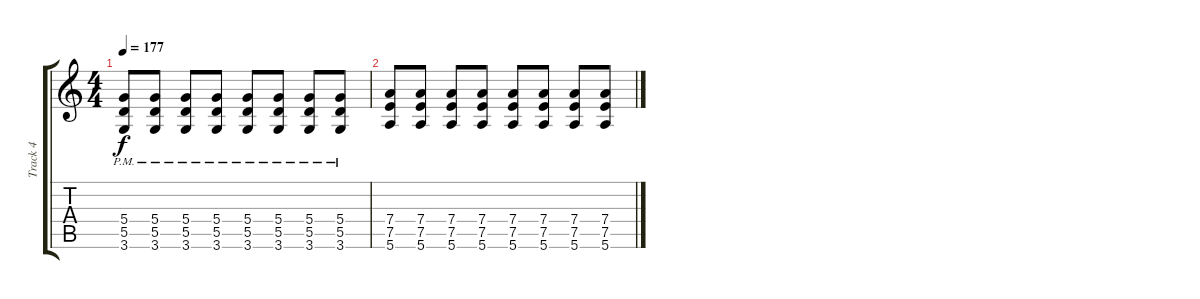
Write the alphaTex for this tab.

\track ("Track 4" "Track 4") {instrument distortionguitar}
\staff {score tabs}
\tuning (E4 B3 G3 D3 A2 E2) {hide}
\ts (4 4)
\tempo 177
\clef g2
\ks c
(5.4{pm} 5.5{pm} 3.6{pm}).8{dy f} (5.4{pm} 5.5{pm} 3.6{pm}).8 (5.4{pm} 5.5{pm} 3.6{pm}).8 (5.4{pm} 5.5{pm} 3.6{pm}).8 (5.4{pm} 5.5{pm} 3.6{pm}).8 (5.4{pm} 5.5{pm} 3.6{pm}).8 (5.4{pm} 5.5{pm} 3.6{pm}).8 (5.4{pm} 5.5{pm} 3.6{pm}).8 |
(7.4 7.5 5.6).8 (7.4 7.5 5.6).8 (7.4 7.5 5.6).8 (7.4 7.5 5.6).8 (7.4 7.5 5.6).8 (7.4 7.5 5.6).8 (7.4 7.5 5.6).8 (7.4 7.5 5.6).8
